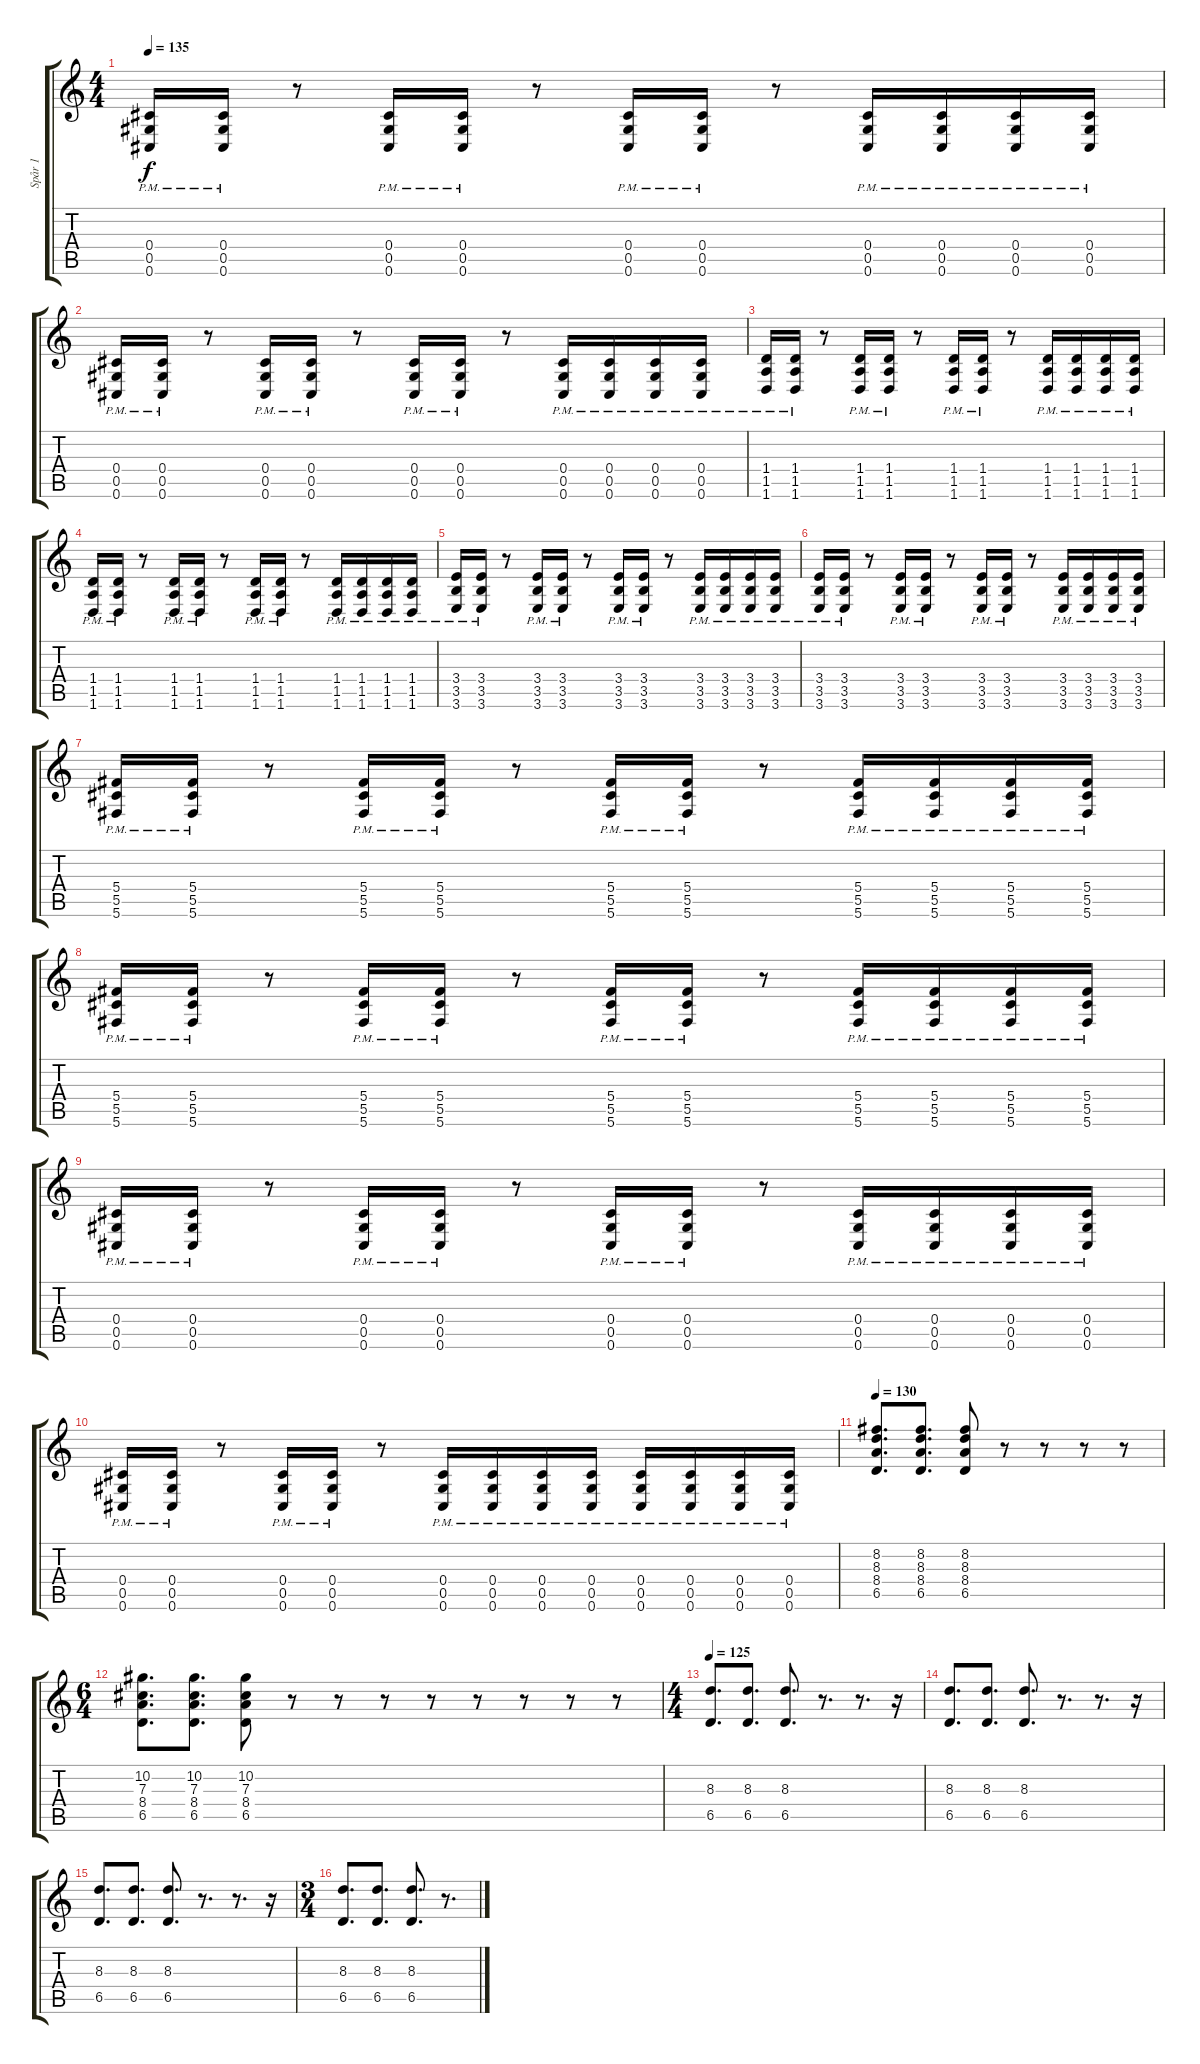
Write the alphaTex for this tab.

\track ("Spår 1" "Spår 1") {instrument distortionguitar}
\staff {score tabs}
\tuning (Eb4 Bb3 Gb3 Db3 Ab2 Db2) {hide}
\ts (4 4)
\tempo 135
\clef g2
\ks c
(0.4{pm} 0.5{pm} 0.6{pm}).16{dy f} (0.4{pm} 0.5{pm} 0.6{pm}).16 r.8 (0.4{pm} 0.5{pm} 0.6{pm}).16 (0.4{pm} 0.5{pm} 0.6{pm}).16 r.8 (0.4{pm} 0.5{pm} 0.6{pm}).16 (0.4{pm} 0.5{pm} 0.6{pm}).16 r.8 (0.4{pm} 0.5{pm} 0.6{pm}).16 (0.4{pm} 0.5{pm} 0.6{pm}).16 (0.4{pm} 0.5{pm} 0.6{pm}).16 (0.4{pm} 0.5{pm} 0.6{pm}).16 |
(0.4{pm} 0.5{pm} 0.6{pm}).16 (0.4{pm} 0.5{pm} 0.6{pm}).16 r.8 (0.4{pm} 0.5{pm} 0.6{pm}).16 (0.4{pm} 0.5{pm} 0.6{pm}).16 r.8 (0.4{pm} 0.5{pm} 0.6{pm}).16 (0.4{pm} 0.5{pm} 0.6{pm}).16 r.8 (0.4{pm} 0.5{pm} 0.6{pm}).16 (0.4{pm} 0.5{pm} 0.6{pm}).16 (0.4{pm} 0.5{pm} 0.6{pm}).16 (0.4{pm} 0.5{pm} 0.6{pm}).16 |
(1.4{pm} 1.5{pm} 1.6{pm}).16 (1.4{pm} 1.5{pm} 1.6{pm}).16 r.8 (1.4{pm} 1.5{pm} 1.6{pm}).16 (1.4{pm} 1.5{pm} 1.6{pm}).16 r.8 (1.4{pm} 1.5{pm} 1.6{pm}).16 (1.4{pm} 1.5{pm} 1.6{pm}).16 r.8 (1.4{pm} 1.5{pm} 1.6{pm}).16 (1.4{pm} 1.5{pm} 1.6{pm}).16 (1.4{pm} 1.5{pm} 1.6{pm}).16 (1.4{pm} 1.5{pm} 1.6{pm}).16 |
(1.4{pm} 1.5{pm} 1.6{pm}).16 (1.4{pm} 1.5{pm} 1.6{pm}).16 r.8 (1.4{pm} 1.5{pm} 1.6{pm}).16 (1.4{pm} 1.5{pm} 1.6{pm}).16 r.8 (1.4{pm} 1.5{pm} 1.6{pm}).16 (1.4{pm} 1.5{pm} 1.6{pm}).16 r.8 (1.4{pm} 1.5{pm} 1.6{pm}).16 (1.4{pm} 1.5{pm} 1.6{pm}).16 (1.4{pm} 1.5{pm} 1.6{pm}).16 (1.4{pm} 1.5{pm} 1.6{pm}).16 |
(3.4{pm} 3.5{pm} 3.6{pm}).16 (3.4{pm} 3.5{pm} 3.6{pm}).16 r.8 (3.4{pm} 3.5{pm} 3.6{pm}).16 (3.4{pm} 3.5{pm} 3.6{pm}).16 r.8 (3.4{pm} 3.5{pm} 3.6{pm}).16 (3.4{pm} 3.5{pm} 3.6{pm}).16 r.8 (3.4{pm} 3.5{pm} 3.6{pm}).16 (3.4{pm} 3.5{pm} 3.6{pm}).16 (3.4{pm} 3.5{pm} 3.6{pm}).16 (3.4{pm} 3.5{pm} 3.6{pm}).16 |
(3.4{pm} 3.5{pm} 3.6{pm}).16 (3.4{pm} 3.5{pm} 3.6{pm}).16 r.8 (3.4{pm} 3.5{pm} 3.6{pm}).16 (3.4{pm} 3.5{pm} 3.6{pm}).16 r.8 (3.4{pm} 3.5{pm} 3.6{pm}).16 (3.4{pm} 3.5{pm} 3.6{pm}).16 r.8 (3.4{pm} 3.5{pm} 3.6{pm}).16 (3.4{pm} 3.5{pm} 3.6{pm}).16 (3.4{pm} 3.5{pm} 3.6{pm}).16 (3.4{pm} 3.5{pm} 3.6{pm}).16 |
(5.4{pm} 5.5{pm} 5.6{pm}).16 (5.4{pm} 5.5{pm} 5.6{pm}).16 r.8 (5.4{pm} 5.5{pm} 5.6{pm}).16 (5.4{pm} 5.5{pm} 5.6{pm}).16 r.8 (5.4{pm} 5.5{pm} 5.6{pm}).16 (5.4{pm} 5.5{pm} 5.6{pm}).16 r.8 (5.4{pm} 5.5{pm} 5.6{pm}).16 (5.4{pm} 5.5{pm} 5.6{pm}).16 (5.4{pm} 5.5{pm} 5.6{pm}).16 (5.4{pm} 5.5{pm} 5.6{pm}).16 |
(5.4{pm} 5.5{pm} 5.6{pm}).16 (5.4{pm} 5.5{pm} 5.6{pm}).16 r.8 (5.4{pm} 5.5{pm} 5.6{pm}).16 (5.4{pm} 5.5{pm} 5.6{pm}).16 r.8 (5.4{pm} 5.5{pm} 5.6{pm}).16 (5.4{pm} 5.5{pm} 5.6{pm}).16 r.8 (5.4{pm} 5.5{pm} 5.6{pm}).16 (5.4{pm} 5.5{pm} 5.6{pm}).16 (5.4{pm} 5.5{pm} 5.6{pm}).16 (5.4{pm} 5.5{pm} 5.6{pm}).16 |
(0.4{pm} 0.5{pm} 0.6{pm}).16 (0.4{pm} 0.5{pm} 0.6{pm}).16 r.8 (0.4{pm} 0.5{pm} 0.6{pm}).16 (0.4{pm} 0.5{pm} 0.6{pm}).16 r.8 (0.4{pm} 0.5{pm} 0.6{pm}).16 (0.4{pm} 0.5{pm} 0.6{pm}).16 r.8 (0.4{pm} 0.5{pm} 0.6{pm}).16 (0.4{pm} 0.5{pm} 0.6{pm}).16 (0.4{pm} 0.5{pm} 0.6{pm}).16 (0.4{pm} 0.5{pm} 0.6{pm}).16 |
(0.4{pm} 0.5{pm} 0.6{pm}).16 (0.4{pm} 0.5{pm} 0.6{pm}).16 r.8 (0.4{pm} 0.5{pm} 0.6{pm}).16 (0.4{pm} 0.5{pm} 0.6{pm}).16 r.8 (0.4{pm} 0.5{pm} 0.6{pm}).16 (0.4{pm} 0.5{pm} 0.6{pm}).16 (0.4{pm} 0.5{pm} 0.6{pm}).16 (0.4{pm} 0.5{pm} 0.6{pm}).16 (0.4{pm} 0.5{pm} 0.6{pm}).16 (0.4{pm} 0.5{pm} 0.6{pm}).16 (0.4{pm} 0.5{pm} 0.6{pm}).16 (0.4{pm} 0.5{pm} 0.6{pm}).16 |
\tempo 130
(8.2 8.3 8.4 6.5).8{d volume 9 instrument electricguitarclean} (8.2 8.3 8.4 6.5).8{d} (8.2 8.3 8.4 6.5).8 r.8 r.8 r.8 r.8 |
\ts (6 4)
(10.2 7.3 8.4 6.5).8{d} (10.2 7.3 8.4 6.5).8{d} (10.2 7.3 8.4 6.5).8 r.8 r.8 r.8 r.8 r.8 r.8 r.8 r.8 |
\ts (4 4)
\tempo 125
(8.3 6.5).8{d volume 16 instrument distortionguitar} (8.3 6.5).8{d} (8.3 6.5).8{d} r.8{d} r.8{d} r.16 |
(8.3 6.5).8{d} (8.3 6.5).8{d} (8.3 6.5).8{d} r.8{d} r.8{d} r.16 |
(8.3 6.5).8{d} (8.3 6.5).8{d} (8.3 6.5).8{d} r.8{d} r.8{d} r.16 |
\ts (3 4)
(8.3 6.5).8{d} (8.3 6.5).8{d} (8.3 6.5).8{d} r.8{d}
